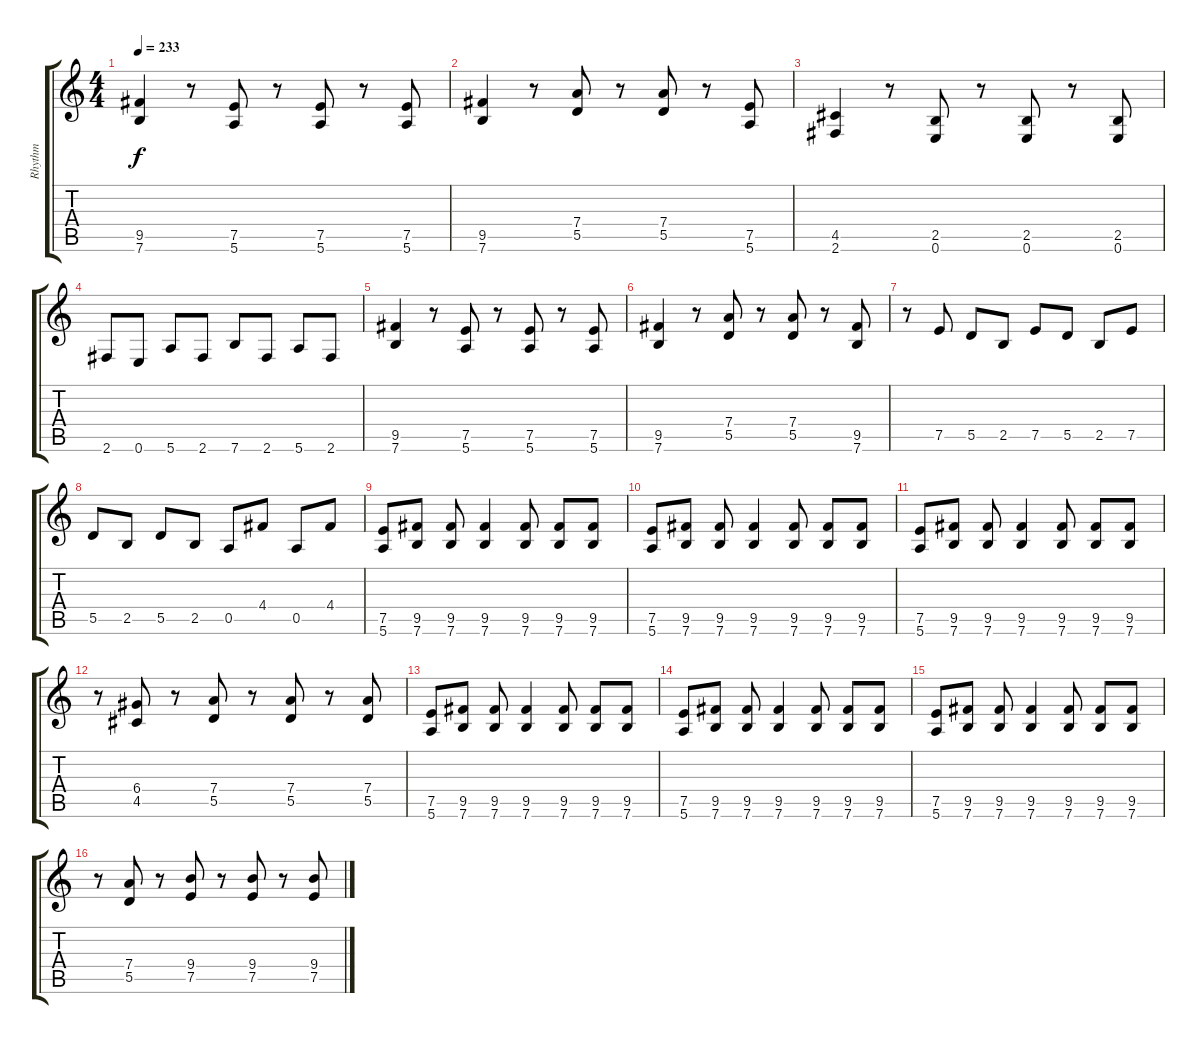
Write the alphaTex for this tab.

\track ("Rhythm" "Rhythm") {instrument distortionguitar}
\staff {score tabs}
\tuning (E4 B3 G3 D3 A2 E2) {hide}
\ts (4 4)
\tempo 233
\clef g2
\ks c
(9.5 7.6).4{dy f} r.8 (7.5 5.6).8 r.8 (7.5 5.6).8 r.8 (7.5 5.6).8 |
(9.5 7.6).4 r.8 (7.4 5.5).8 r.8 (7.4 5.5).8 r.8 (7.5 5.6).8 |
(4.5 2.6).4 r.8 (2.5 0.6).8 r.8 (2.5 0.6).8 r.8 (2.5 0.6).8 |
2.6.8 0.6.8 5.6.8 2.6.8 7.6.8 2.6.8 5.6.8 2.6.8 |
(9.5 7.6).4 r.8 (7.5 5.6).8 r.8 (7.5 5.6).8 r.8 (7.5 5.6).8 |
(9.5 7.6).4 r.8 (7.4 5.5).8 r.8 (7.4 5.5).8 r.8 (9.5 7.6).8 |
r.8 7.5.8 5.5.8 2.5.8 7.5.8 5.5.8 2.5.8 7.5.8 |
5.5.8 2.5.8 5.5.8 2.5.8 0.5.8 4.4.8 0.5.8 4.4.8 |
(7.5 5.6).8 (9.5 7.6).8 (9.5 7.6).8 (9.5 7.6).4 (9.5 7.6).8 (9.5 7.6).8 (9.5 7.6).8 |
(7.5 5.6).8 (9.5 7.6).8 (9.5 7.6).8 (9.5 7.6).4 (9.5 7.6).8 (9.5 7.6).8 (9.5 7.6).8 |
(7.5 5.6).8 (9.5 7.6).8 (9.5 7.6).8 (9.5 7.6).4 (9.5 7.6).8 (9.5 7.6).8 (9.5 7.6).8 |
r.8 (6.4 4.5).8 r.8 (7.4 5.5).8 r.8 (7.4 5.5).8 r.8 (7.4 5.5).8 |
(7.5 5.6).8 (9.5 7.6).8 (9.5 7.6).8 (9.5 7.6).4 (9.5 7.6).8 (9.5 7.6).8 (9.5 7.6).8 |
(7.5 5.6).8 (9.5 7.6).8 (9.5 7.6).8 (9.5 7.6).4 (9.5 7.6).8 (9.5 7.6).8 (9.5 7.6).8 |
(7.5 5.6).8 (9.5 7.6).8 (9.5 7.6).8 (9.5 7.6).4 (9.5 7.6).8 (9.5 7.6).8 (9.5 7.6).8 |
r.8 (7.4 5.5).8 r.8 (9.4 7.5).8 r.8 (9.4 7.5).8 r.8 (9.4 7.5).8
